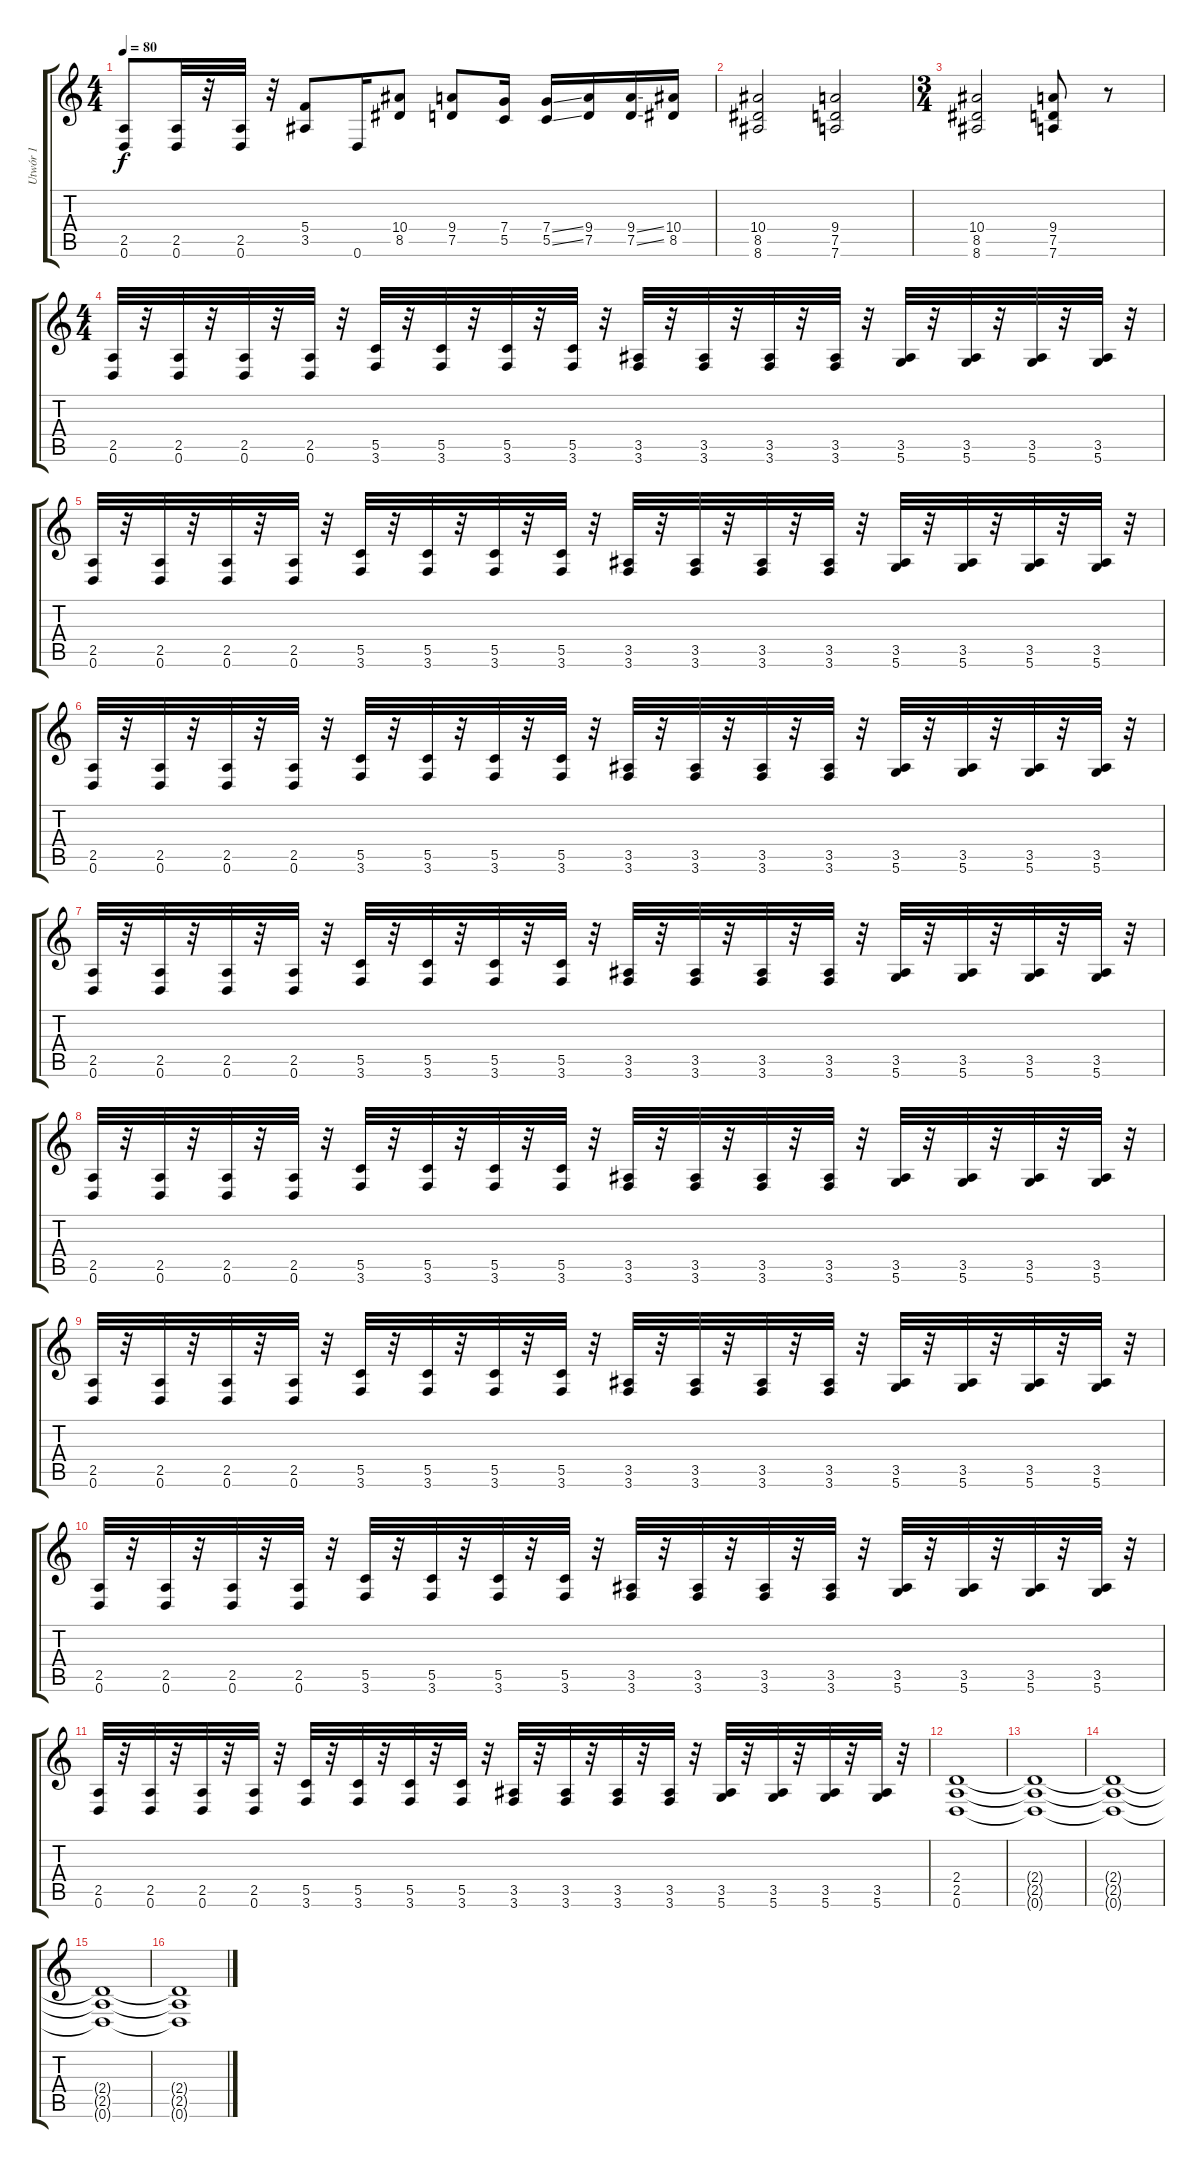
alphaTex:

\track ("Utwór 1" "Utwór 1") {instrument overdrivenguitar}
\staff {score tabs}
\tuning (D4 A3 F3 C3 G2 D2) {hide}
\ts (4 4)
\tempo 80
\clef g2
\ks c
(2.5 0.6).8{dy f} (2.5 0.6).32 r.32 (2.5 0.6).32 r.32 (5.4 3.5).8 0.6.16 (10.4 8.5).8 (9.4 7.5).8 (7.4 5.5).16 (7.4{ss} 5.5{ss}).16 (9.4 7.5).16 (9.4{ss} 7.5{ss}).16 (10.4 8.5).16 |
(10.4 8.5 8.6).2 (9.4 7.5 7.6).2 |
\ts (3 4)
(10.4 8.5 8.6).2 (9.4 7.5 7.6).8 r.8 |
\ts (4 4)
(2.5 0.6).32 r.32 (2.5 0.6).32 r.32 (2.5 0.6).32 r.32 (2.5 0.6).32 r.32 (5.5 3.6).32 r.32 (5.5 3.6).32 r.32 (5.5 3.6).32 r.32 (5.5 3.6).32 r.32 (3.5 3.6).32 r.32 (3.5 3.6).32 r.32 (3.5 3.6).32 r.32 (3.5 3.6).32 r.32 (3.5 5.6).32 r.32 (3.5 5.6).32 r.32 (3.5 5.6).32 r.32 (3.5 5.6).32 r.32 |
(2.5 0.6).32 r.32 (2.5 0.6).32 r.32 (2.5 0.6).32 r.32 (2.5 0.6).32 r.32 (5.5 3.6).32 r.32 (5.5 3.6).32 r.32 (5.5 3.6).32 r.32 (5.5 3.6).32 r.32 (3.5 3.6).32 r.32 (3.5 3.6).32 r.32 (3.5 3.6).32 r.32 (3.5 3.6).32 r.32 (3.5 5.6).32 r.32 (3.5 5.6).32 r.32 (3.5 5.6).32 r.32 (3.5 5.6).32 r.32 |
(2.5 0.6).32 r.32 (2.5 0.6).32 r.32 (2.5 0.6).32 r.32 (2.5 0.6).32 r.32 (5.5 3.6).32 r.32 (5.5 3.6).32 r.32 (5.5 3.6).32 r.32 (5.5 3.6).32 r.32 (3.5 3.6).32 r.32 (3.5 3.6).32 r.32 (3.5 3.6).32 r.32 (3.5 3.6).32 r.32 (3.5 5.6).32 r.32 (3.5 5.6).32 r.32 (3.5 5.6).32 r.32 (3.5 5.6).32 r.32 |
(2.5 0.6).32 r.32 (2.5 0.6).32 r.32 (2.5 0.6).32 r.32 (2.5 0.6).32 r.32 (5.5 3.6).32 r.32 (5.5 3.6).32 r.32 (5.5 3.6).32 r.32 (5.5 3.6).32 r.32 (3.5 3.6).32 r.32 (3.5 3.6).32 r.32 (3.5 3.6).32 r.32 (3.5 3.6).32 r.32 (3.5 5.6).32 r.32 (3.5 5.6).32 r.32 (3.5 5.6).32 r.32 (3.5 5.6).32 r.32 |
(2.5 0.6).32 r.32 (2.5 0.6).32 r.32 (2.5 0.6).32 r.32 (2.5 0.6).32 r.32 (5.5 3.6).32 r.32 (5.5 3.6).32 r.32 (5.5 3.6).32 r.32 (5.5 3.6).32 r.32 (3.5 3.6).32 r.32 (3.5 3.6).32 r.32 (3.5 3.6).32 r.32 (3.5 3.6).32 r.32 (3.5 5.6).32 r.32 (3.5 5.6).32 r.32 (3.5 5.6).32 r.32 (3.5 5.6).32 r.32 |
(2.5 0.6).32 r.32 (2.5 0.6).32 r.32 (2.5 0.6).32 r.32 (2.5 0.6).32 r.32 (5.5 3.6).32 r.32 (5.5 3.6).32 r.32 (5.5 3.6).32 r.32 (5.5 3.6).32 r.32 (3.5 3.6).32 r.32 (3.5 3.6).32 r.32 (3.5 3.6).32 r.32 (3.5 3.6).32 r.32 (3.5 5.6).32 r.32 (3.5 5.6).32 r.32 (3.5 5.6).32 r.32 (3.5 5.6).32 r.32 |
(2.5 0.6).32 r.32 (2.5 0.6).32 r.32 (2.5 0.6).32 r.32 (2.5 0.6).32 r.32 (5.5 3.6).32 r.32 (5.5 3.6).32 r.32 (5.5 3.6).32 r.32 (5.5 3.6).32 r.32 (3.5 3.6).32 r.32 (3.5 3.6).32 r.32 (3.5 3.6).32 r.32 (3.5 3.6).32 r.32 (3.5 5.6).32 r.32 (3.5 5.6).32 r.32 (3.5 5.6).32 r.32 (3.5 5.6).32 r.32 |
(2.5 0.6).32 r.32 (2.5 0.6).32 r.32 (2.5 0.6).32 r.32 (2.5 0.6).32 r.32 (5.5 3.6).32 r.32 (5.5 3.6).32 r.32 (5.5 3.6).32 r.32 (5.5 3.6).32 r.32 (3.5 3.6).32 r.32 (3.5 3.6).32 r.32 (3.5 3.6).32 r.32 (3.5 3.6).32 r.32 (3.5 5.6).32 r.32 (3.5 5.6).32 r.32 (3.5 5.6).32 r.32 (3.5 5.6).32 r.32 |
(2.4 2.5 0.6).1 |
(2.4{t} 2.5{t} 0.6{t}).1 |
(2.4{t} 2.5{t} 0.6{t}).1 |
(2.4{t} 2.5{t} 0.6{t}).1 |
(2.4{t} 2.5{t} 0.6{t}).1
